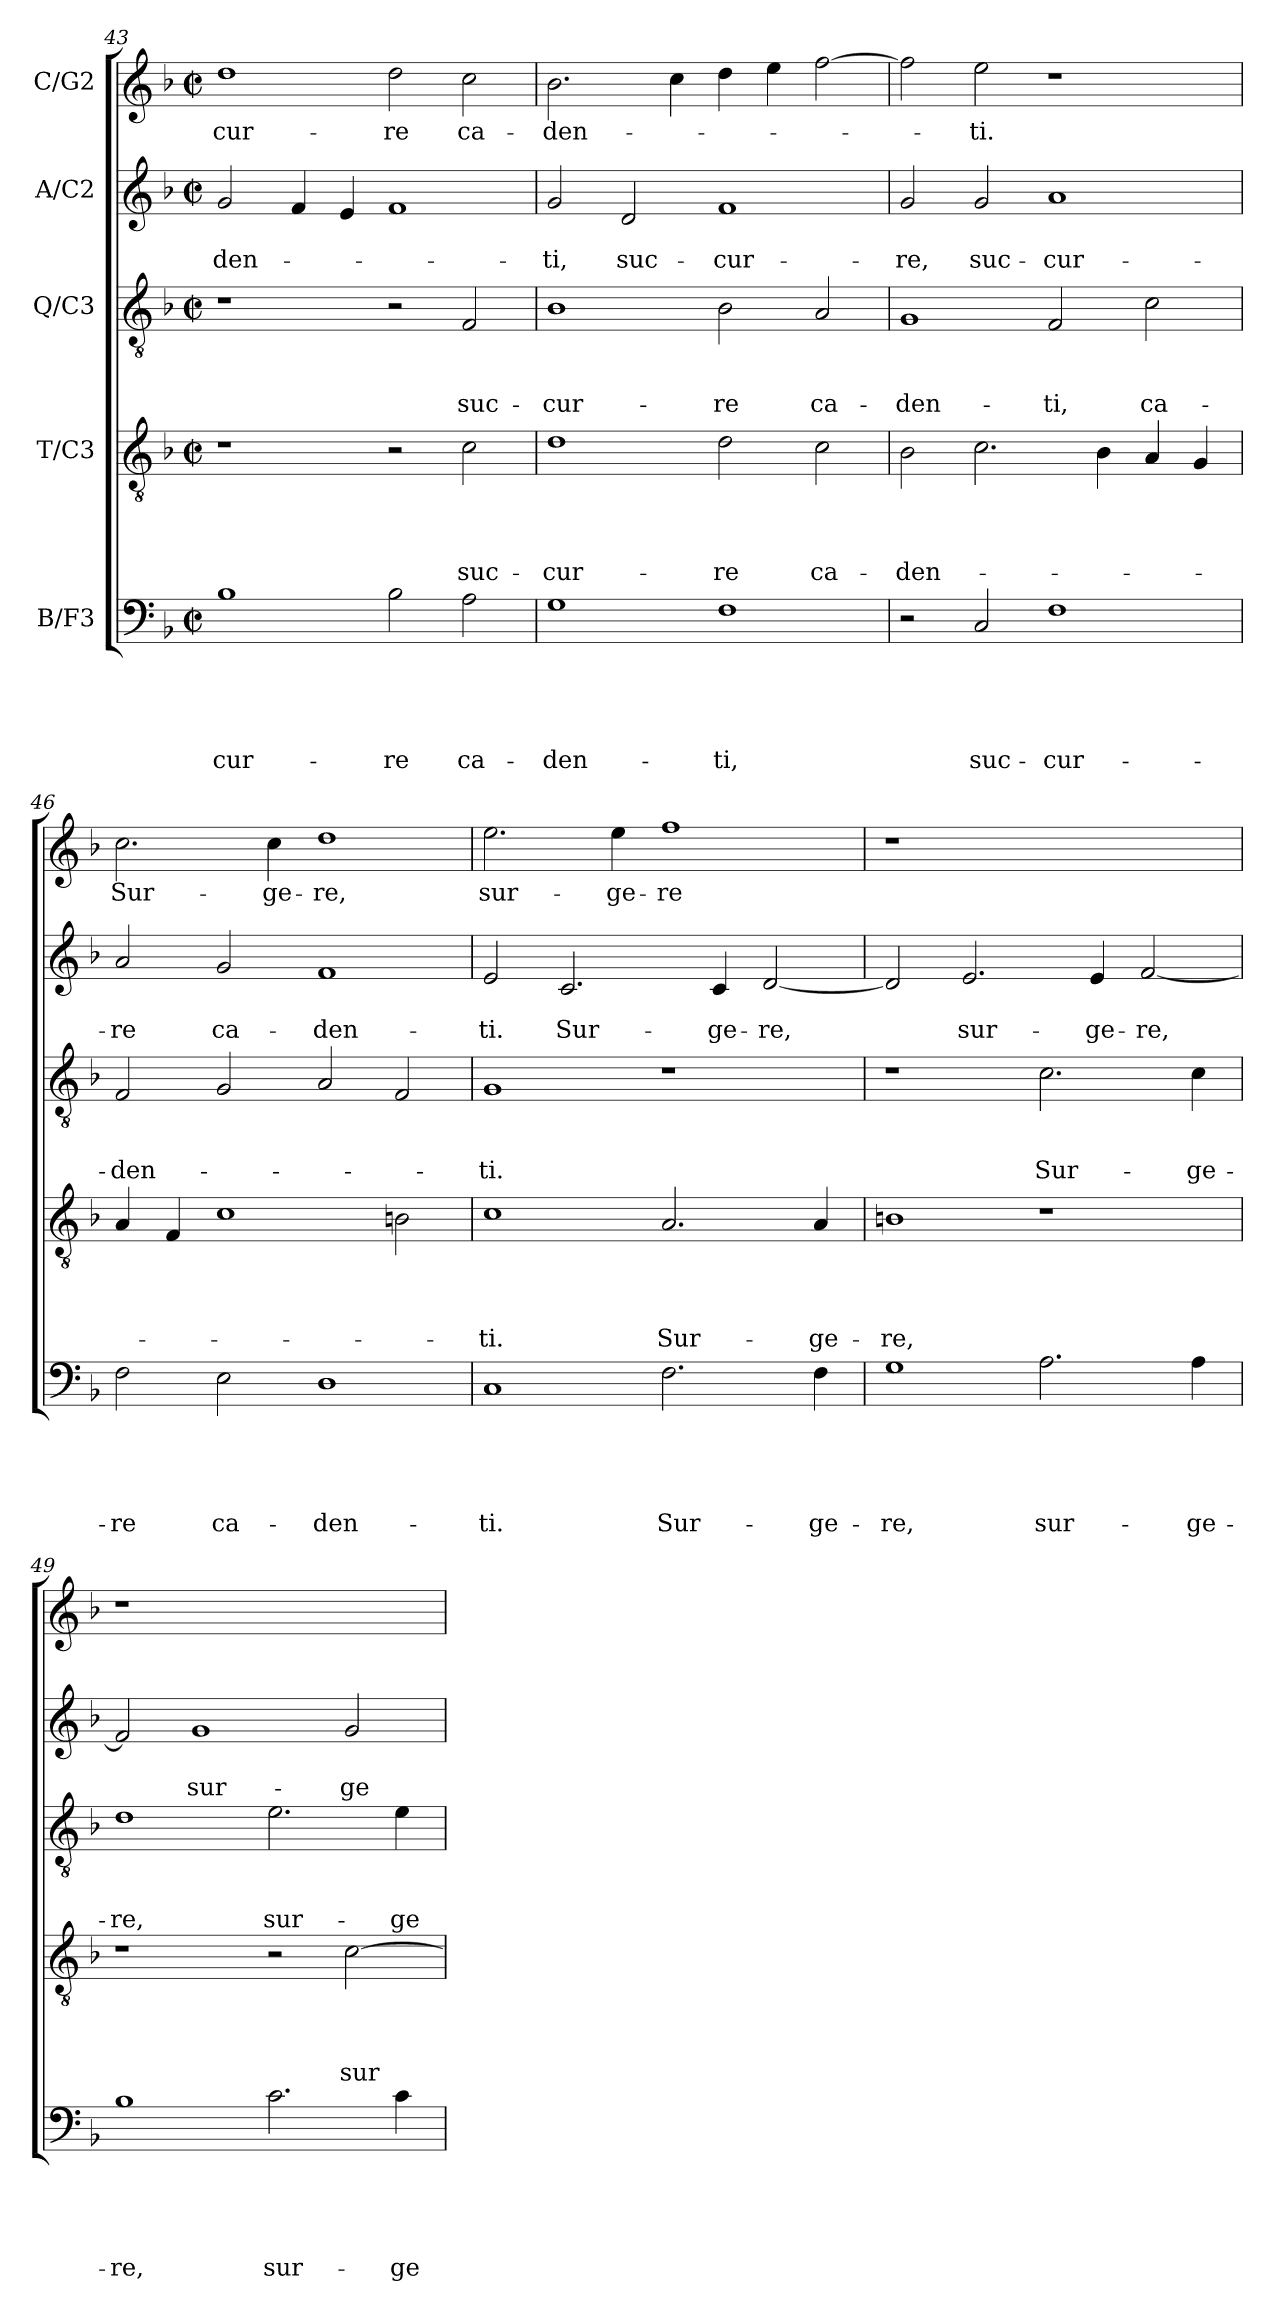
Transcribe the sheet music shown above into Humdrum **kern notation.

**kern	**text	**text	**text	**text	**text	**kern	**text	**text	**text	**text	**kern	**text	**text	**text	**kern	**text	**text	**kern	**text
*part5	*part5	*part5	*part5	*part5	*part5	*part4	*part4	*part4	*part4	*part4	*part3	*part3	*part3	*part3	*part2	*part2	*part2	*part1	*part1
*staff5	*staff5	*staff5	*staff5	*staff5	*staff5	*staff4	*staff4	*staff4	*staff4	*staff4	*staff3	*staff3	*staff3	*staff3	*staff2	*staff2	*staff2	*staff1	*staff1
*I"B/F3	*	*	*	*	*	*I"T/C3	*	*	*	*	*I"Q/C3	*	*	*	*I"A/C2	*	*	*I"C/G2	*
!!LO:LB:g=z
*clefF4	*	*	*	*	*	*clefGv2	*	*	*	*	*clefGv2	*	*	*	*clefG2	*	*	*clefG2	*
*k[b-]	*	*	*	*	*	*k[b-]	*	*	*	*	*k[b-]	*	*	*	*k[b-]	*	*	*k[b-]	*
*F:	*	*	*	*	*	*F:	*	*	*	*	*F:	*	*	*	*F:	*	*	*F:	*
*M2/2	*	*	*	*	*	*M2/2	*	*	*	*	*M2/2	*	*	*	*M2/2	*	*	*M2/2	*
*met(c|)	*	*	*	*	*	*met(c|)	*	*	*	*	*met(c|)	*	*	*	*met(c|)	*	*	*met(c|)	*
=43	=43	=43	=43	=43	=43	=43	=43	=43	=43	=43	=43	=43	=43	=43	=43	=43	=43	=43	=43
!	!	!	!	!	!LO:LY:b	!	!	!	!	!	!	!	!	!	!	!	!LO:LY:b	!	!LO:LY:b
1B-	.	.	.	.	-cur-	1r	.	.	.	.	1r	.	.	.	2g/	.	-den-	1dd	-cur-
.	.	.	.	.	.	.	.	.	.	.	.	.	.	.	4f/	.	.	.	.
.	.	.	.	.	.	.	.	.	.	.	.	.	.	.	4e/	.	.	.	.
!	!	!	!	!	!LO:LY:b	!	!	!	!	!	!	!	!	!	!	!	!	!	!LO:LY:b
2B-\	.	.	.	.	-re	2r	.	.	.	.	2r	.	.	.	1f	.	.	2dd\	-re
!	!	!	!	!	!LO:LY:b	!	!	!	!	!LO:LY:b	!	!	!	!LO:LY:b	!	!	!	!	!LO:LY:b
2A\	.	.	.	.	ca-	2c\	.	.	.	suc-	2F/	.	.	suc-	.	.	.	2cc\	ca-
=44	=44	=44	=44	=44	=44	=44	=44	=44	=44	=44	=44	=44	=44	=44	=44	=44	=44	=44	=44
!	!	!	!	!	!LO:LY:b	!	!	!	!	!LO:LY:b	!	!	!	!LO:LY:b	!	!	!LO:LY:b	!	!LO:LY:b
1G	.	.	.	.	-den-	1d	.	.	.	-cur-	1B-	.	.	-cur-	2g/	.	-ti,	2.b-\	-den-
!	!	!	!	!	!	!	!	!	!	!	!	!	!	!	!	!	!LO:LY:b	!	!
.	.	.	.	.	.	.	.	.	.	.	.	.	.	.	2d/	.	suc-	.	.
.	.	.	.	.	.	.	.	.	.	.	.	.	.	.	.	.	.	4cc\	.
!	!	!	!	!	!LO:LY:b	!	!	!	!	!LO:LY:b	!	!	!	!LO:LY:b	!	!	!LO:LY:b	!	!
1F	.	.	.	.	-ti,	2d\	.	.	.	-re	2B-\	.	.	-re	1f	.	-cur-	4dd\	.
.	.	.	.	.	.	.	.	.	.	.	.	.	.	.	.	.	.	4ee\	.
!	!	!	!	!	!	!	!	!	!	!LO:LY:b	!	!	!	!LO:LY:b	!	!	!	!	!
.	.	.	.	.	.	2c\	.	.	.	ca-	2A/	.	.	ca-	.	.	.	[2ff\	.
=45	=45	=45	=45	=45	=45	=45	=45	=45	=45	=45	=45	=45	=45	=45	=45	=45	=45	=45	=45
!	!	!	!	!	!	!	!	!	!	!LO:LY:b	!	!	!	!LO:LY:b	!	!	!LO:LY:b	!	!
2r	.	.	.	.	.	2B-\	.	.	.	-den-	1G	.	.	-den-	2g/	.	-re,	2ff\]	.
!	!	!	!	!	!LO:LY:b	!	!	!	!	!	!	!	!	!	!	!	!LO:LY:b	!	!LO:LY:b
2C/	.	.	.	.	suc-	2.c\	.	.	.	.	.	.	.	.	2g/	.	suc-	2ee\	-ti.
!	!	!	!	!	!LO:LY:b	!	!	!	!	!	!	!	!	!LO:LY:b	!	!	!LO:LY:b	!	!
1F	.	.	.	.	-cur-	.	.	.	.	.	2F/	.	.	-ti,	1a	.	-cur-	1r	.
.	.	.	.	.	.	4B-\	.	.	.	.	.	.	.	.	.	.	.	.	.
!	!	!	!	!	!	!	!	!	!	!	!	!	!	!LO:LY:b	!	!	!	!	!
.	.	.	.	.	.	4A/	.	.	.	.	2c\	.	.	ca-	.	.	.	.	.
.	.	.	.	.	.	4G/	.	.	.	.	.	.	.	.	.	.	.	.	.
=46	=46	=46	=46	=46	=46	=46	=46	=46	=46	=46	=46	=46	=46	=46	=46	=46	=46	=46	=46
!	!	!	!	!	!LO:LY:b	!	!	!	!	!	!	!	!	!LO:LY:b	!	!	!LO:LY:b	!	!LO:LY:b
2F\	.	.	.	.	-re	4A/	.	.	.	.	2F/	.	.	-den-	2a/	.	-re	2.cc\	Sur-
.	.	.	.	.	.	4F/	.	.	.	.	.	.	.	.	.	.	.	.	.
!	!	!	!	!	!LO:LY:b	!	!	!	!	!	!	!	!	!	!	!	!LO:LY:b	!	!
2E\	.	.	.	.	ca-	1c	.	.	.	.	2G/	.	.	.	2g/	.	ca-	.	.
!	!	!	!	!	!	!	!	!	!	!	!	!	!	!	!	!	!	!	!LO:LY:b
.	.	.	.	.	.	.	.	.	.	.	.	.	.	.	.	.	.	4cc\	-ge-
!	!	!	!	!	!LO:LY:b	!	!	!	!	!	!	!	!	!	!	!	!LO:LY:b	!	!LO:LY:b
1D	.	.	.	.	-den-	.	.	.	.	.	2A/	.	.	.	1f	.	-den-	1dd	-re,
.	.	.	.	.	.	2Bn\	.	.	.	.	2F/	.	.	.	.	.	.	.	.
=47	=47	=47	=47	=47	=47	=47	=47	=47	=47	=47	=47	=47	=47	=47	=47	=47	=47	=47	=47
!	!	!	!	!	!LO:LY:b	!	!	!	!	!LO:LY:b	!	!	!	!LO:LY:b	!	!	!LO:LY:b	!	!LO:LY:b
1C	.	.	.	.	-ti.	1c	.	.	.	-ti.	1G	.	.	-ti.	2e/	.	-ti.	2.ee\	sur-
!	!	!	!	!	!	!	!	!	!	!	!	!	!	!	!	!	!LO:LY:b	!	!
.	.	.	.	.	.	.	.	.	.	.	.	.	.	.	2.c/	.	Sur-	.	.
!	!	!	!	!	!	!	!	!	!	!	!	!	!	!	!	!	!	!	!LO:LY:b
.	.	.	.	.	.	.	.	.	.	.	.	.	.	.	.	.	.	4ee\	-ge-
!	!	!	!	!	!LO:LY:b	!	!	!	!	!LO:LY:b	!	!	!	!	!	!	!	!	!LO:LY:b
2.F\	.	.	.	.	Sur-	2.A/	.	.	.	Sur-	1r	.	.	.	.	.	.	1ff	-re
!	!	!	!	!	!	!	!	!	!	!	!	!	!	!	!	!	!LO:LY:b	!	!
.	.	.	.	.	.	.	.	.	.	.	.	.	.	.	4c/	.	-ge-	.	.
!	!	!	!	!	!	!	!	!	!	!	!	!	!	!	!	!	!LO:LY:b	!	!
.	.	.	.	.	.	.	.	.	.	.	.	.	.	.	[2d/	.	-re,	.	.
!	!	!	!	!	!LO:LY:b	!	!	!	!	!LO:LY:b	!	!	!	!	!	!	!	!	!
4F\	.	.	.	.	-ge-	4A/	.	.	.	-ge-	.	.	.	.	.	.	.	.	.
=48	=48	=48	=48	=48	=48	=48	=48	=48	=48	=48	=48	=48	=48	=48	=48	=48	=48	=48	=48
!	!	!	!	!	!LO:LY:b	!	!	!	!	!LO:LY:b	!	!	!	!	!	!	!	!	!
1G	.	.	.	.	-re,	1Bn	.	.	.	-re,	1r	.	.	.	2d/]	.	.	1r	.
!	!	!	!	!	!	!	!	!	!	!	!	!	!	!	!	!	!LO:LY:b	!	!
.	.	.	.	.	.	.	.	.	.	.	.	.	.	.	2.e/	.	sur-	.	.
!	!	!	!	!	!LO:LY:b	!	!	!	!	!	!	!	!	!LO:LY:b	!	!	!	!	!
2.A\	.	.	.	.	sur-	1r	.	.	.	.	2.c\	.	.	Sur-	.	.	.	1ryy	.
!	!	!	!	!	!	!	!	!	!	!	!	!	!	!	!	!	!LO:LY:b	!	!
.	.	.	.	.	.	.	.	.	.	.	.	.	.	.	4e/	.	-ge-	.	.
!	!	!	!	!	!	!	!	!	!	!	!	!	!	!	!	!	!LO:LY:b	!	!
.	.	.	.	.	.	.	.	.	.	.	.	.	.	.	[2f/	.	-re,	.	.
!	!	!	!	!	!LO:LY:b	!	!	!	!	!	!	!	!	!LO:LY:b	!	!	!	!	!
4A\	.	.	.	.	-ge-	.	.	.	.	.	4c\	.	.	-ge-	.	.	.	.	.
!!LO:PB:g=z
=49	=49	=49	=49	=49	=49	=49	=49	=49	=49	=49	=49	=49	=49	=49	=49	=49	=49	=49	=49
!	!	!	!	!	!LO:LY:b	!	!	!	!	!	!	!	!	!LO:LY:b	!	!	!	!	!
1B-	.	.	.	.	-re,	1r	.	.	.	.	1d	.	.	-re,	2f/]	.	.	1r	.
!	!	!	!	!	!	!	!	!	!	!	!	!	!	!	!	!	!LO:LY:b	!	!
.	.	.	.	.	.	.	.	.	.	.	.	.	.	.	1g	.	sur-	.	.
!	!	!	!	!	!LO:LY:b	!	!	!	!	!	!	!	!	!LO:LY:b	!	!	!	!	!
2.c\	.	.	.	.	sur-	2r	.	.	.	.	2.e\	.	.	sur-	.	.	.	1ryy	.
!	!	!	!	!	!	!	!	!	!	!LO:LY:b	!	!	!	!	!	!	!LO:LY:b	!	!
.	.	.	.	.	.	[2c\	.	.	.	sur-	.	.	.	.	2g/	.	-ge-	.	.
!	!	!	!	!	!LO:LY:b	!	!	!	!	!	!	!	!	!LO:LY:b	!	!	!	!	!
4c\	.	.	.	.	-ge-	.	.	.	.	.	4e\	.	.	-ge-	.	.	.	.	.
=	=	=	=	=	=	=	=	=	=	=	=	=	=	=	=	=	=	=	=
*-	*-	*-	*-	*-	*-	*-	*-	*-	*-	*-	*-	*-	*-	*-	*-	*-	*-	*-	*-
